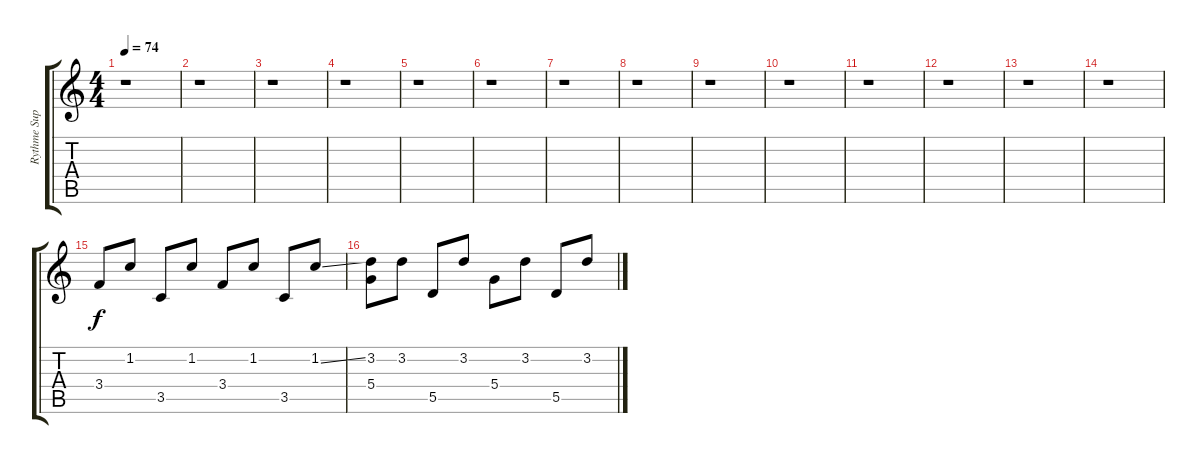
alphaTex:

\track ("Rythme Supplement" "Rythme Sup") {instrument acousticguitarsteel}
\staff {score tabs}
\tuning (E4 B3 G3 D3 A2 E2) {hide}
\ts (4 4)
\tempo 74
\clef g2
\ks c
r.1{dy f} |
r.1 |
r.1 |
r.1 |
r.1 |
r.1 |
r.1 |
r.1 |
r.1 |
r.1 |
r.1 |
r.1 |
r.1 |
r.1 |
3.4.8 1.2.8 3.5.8 1.2.8 3.4.8 1.2.8 3.5.8 1.2{ss}.8 |
(3.2 5.4).8 3.2.8 5.5.8 3.2.8 5.4.8 3.2.8 5.5.8 3.2.8
